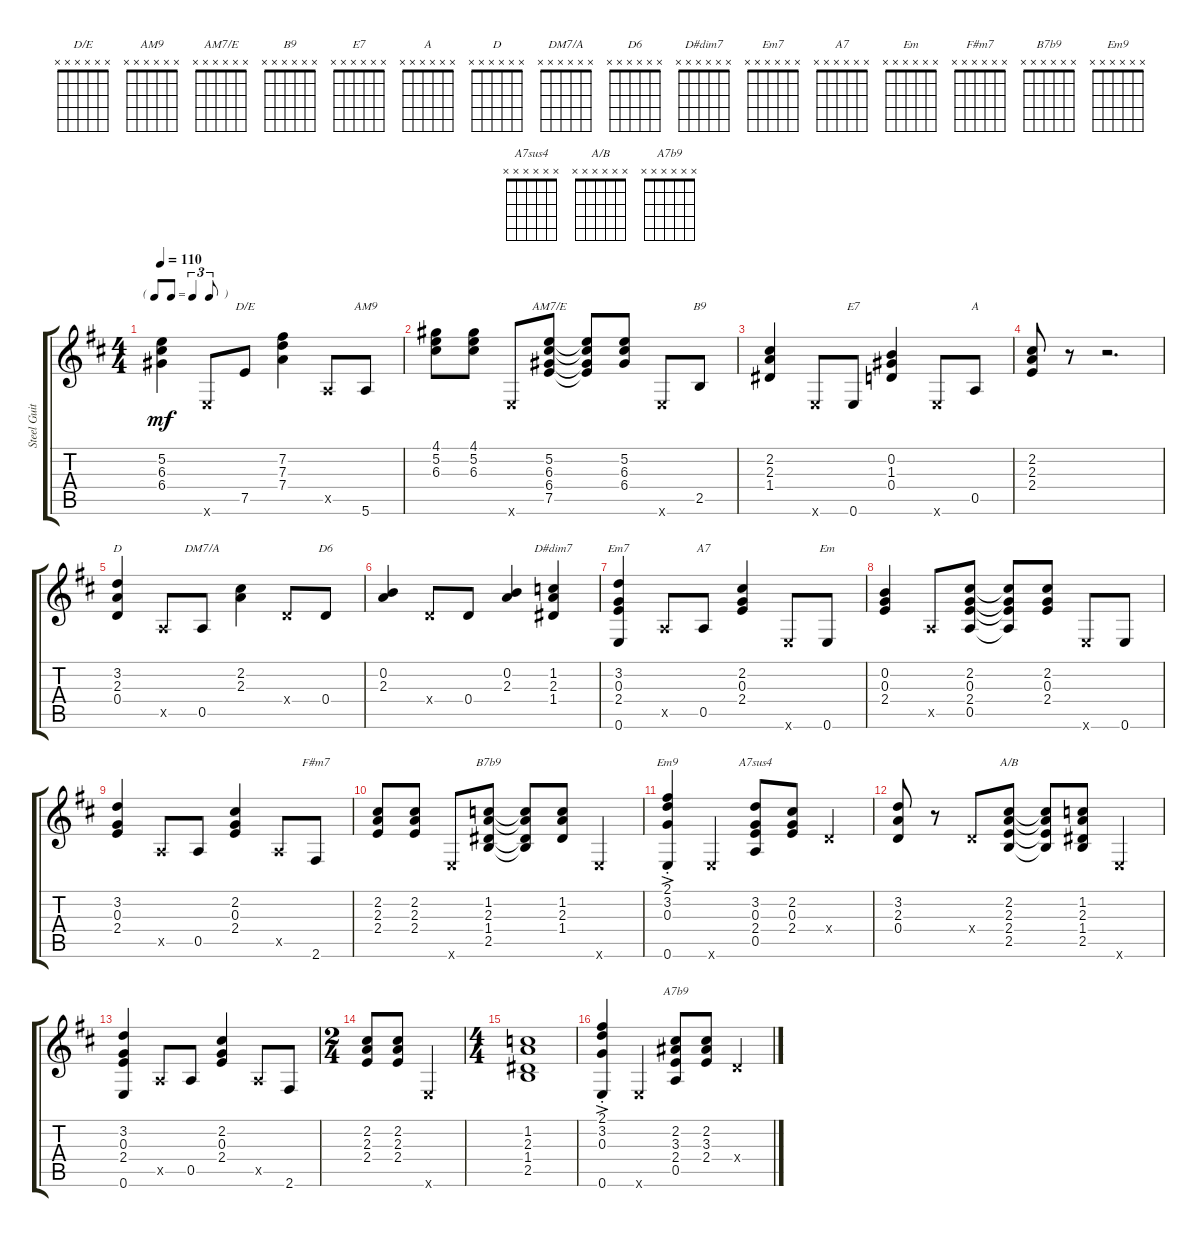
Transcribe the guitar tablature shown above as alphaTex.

\track ("Steel Guitar" "Steel Guit") {instrument acousticguitarsteel}
\staff {score tabs}
\tuning (E4 B3 G3 D3 A2 E2) {hide}
\chord ("D/E" x x x x x x)
\chord ("AM9" x x x x x x)
\chord ("AM7/E" x x x x x x)
\chord ("B9" x x x x x x)
\chord ("E7" x x x x x x)
\chord ("A" x x x x x x)
\chord ("D" x x x x x x)
\chord ("DM7/A" x x x x x x)
\chord ("D6" x x x x x x)
\chord ("D#dim7" x x x x x x)
\chord ("Em7" x x x x x x)
\chord ("A7" x x x x x x)
\chord ("Em" x x x x x x)
\chord ("F#m7" x x x x x x)
\chord ("B7b9" x x x x x x)
\chord ("Em9" x x x x x x)
\chord ("A7sus4" x x x x x x)
\chord ("A/B" x x x x x x)
\chord ("A7b9" x x x x x x)
\ts (4 4)
\tf triplet8th
\tempo 110
\clef g2
\ks d
(5.2 6.3 6.4).4{dy mf} 0.6{x}.8 7.5.8{ch "D/E"} (7.2 7.3 7.4).4 0.5{x}.8 5.6.8{ch "AM9"} |
(4.1 5.2 6.3).8 (4.1 5.2 6.3).8 0.6{x}.8 (5.2 6.3 6.4 7.5).8{ch "AM7/E"} (5.2{t} 6.3{t} 6.4{t} 7.5{t}).8 (5.2 6.3 6.4).8 0.6{x}.8 2.5.8{ch "B9"} |
(2.2 2.3 1.4).4 0.6{x}.8 0.6.8{ch "E7"} (0.2 1.3 0.4).4 0.6{x}.8 0.5.8{ch "A"} |
(2.2 2.3 2.4).8 r.8 r.2{d} |
(3.2 2.3 0.4).4{ch "D"} 0.5{x}.8 0.5.8{ch "DM7/A"} (2.2 2.3).4 0.4{x}.8 0.4.8{ch "D6"} |
(0.2 2.3).4 0.4{x}.8 0.4.8 (0.2 2.3).4 (1.2 2.3 1.4).4{ch "D#dim7"} |
(3.2 0.3 2.4 0.6).4{ch "Em7"} 0.5{x}.8 0.5.8{ch "A7"} (2.2 0.3 2.4).4 0.6{x}.8 0.6.8{ch "Em"} |
(0.2 0.3 2.4).4 0.5{x}.8 (2.2 0.3 2.4 0.5).8 (2.2{t} 0.3{t} 2.4{t} 0.5{t}).8 (2.2 0.3 2.4).8 0.6{x}.8 0.6.8 |
(3.2 0.3 2.4).4 0.5{x}.8 0.5.8 (2.2 0.3 2.4).4 0.5{x}.8 2.6.8{ch "F#m7"} |
(2.2 2.3 2.4).8 (2.2 2.3 2.4).8 0.6{x}.8 (1.2 2.3 1.4 2.5).8{ch "B7b9"} (1.2{t} 2.3{t} 1.4{t} 2.5{t}).8 (1.2 2.3 1.4).8 0.6{x}.4 |
(2.1 3.2{ac st} 0.3 0.6).4{ch "Em9"} 0.6{x}.4 (3.2 0.3 2.4 0.5).8{ch "A7sus4"} (2.2 0.3 2.4).8 0.4{x}.4 |
(3.2 2.3 0.4).8 r.8 0.4{x}.8 (2.2 2.3 2.4 2.5).8{ch "A/B"} (2.2{t} 2.3{t} 2.4{t} 2.5{t}).8 (1.2 2.3 1.4 2.5).8 0.6{x}.4 |
(3.2 0.3 2.4 0.6).4 0.5{x}.8 0.5.8 (2.2 0.3 2.4).4 0.5{x}.8 2.6.8 |
\ts (2 4)
(2.2 2.3 2.4).8 (2.2 2.3 2.4).8 0.6{x}.4 |
\ts (4 4)
(1.2 2.3 1.4 2.5).1 |
(2.1 3.2{ac st} 0.3 0.6).4 0.6{x}.4 (2.2 3.3 2.4 0.5).8{ch "A7b9"} (2.2 3.3 2.4).8 0.4{x}.4
